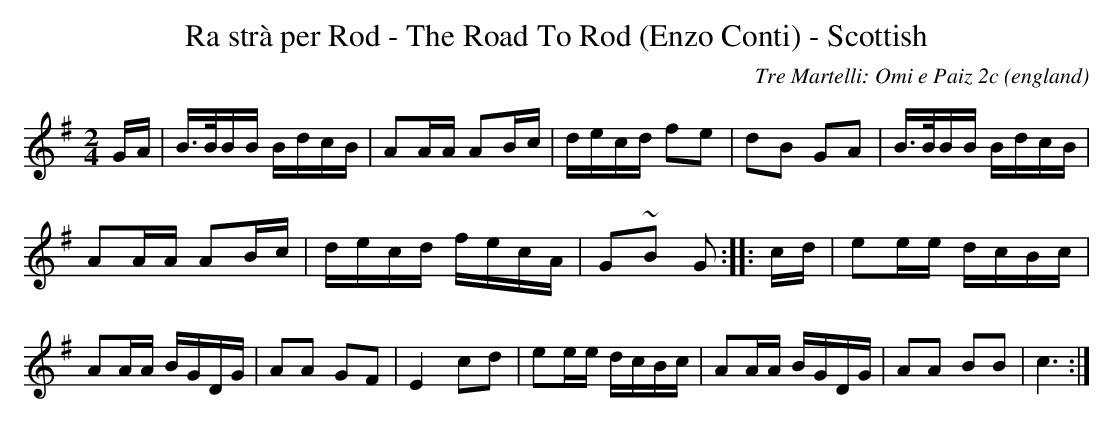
X:1
T:Ra strà per Rod - The Road To Rod (Enzo Conti) - Scottish
O:england
C:Tre Martelli: Omi e Paiz 2c
M:2/4
L:1/16
K:G
GA|B>BBB BdcB|A2AA A2Bc|\
decd f2e2|d2B2 G2A2|\
B>BBB BdcB|
A2AA A2Bc|decd fecA|G2~B2 G2:|\
K:c
|:cd|e2ee dcBc|
A2AA BGDG|A2A2 G2F2|E4 c2d2|\
e2ee dcBc|A2AA BGDG|A2A2 B2B2|c6:|
